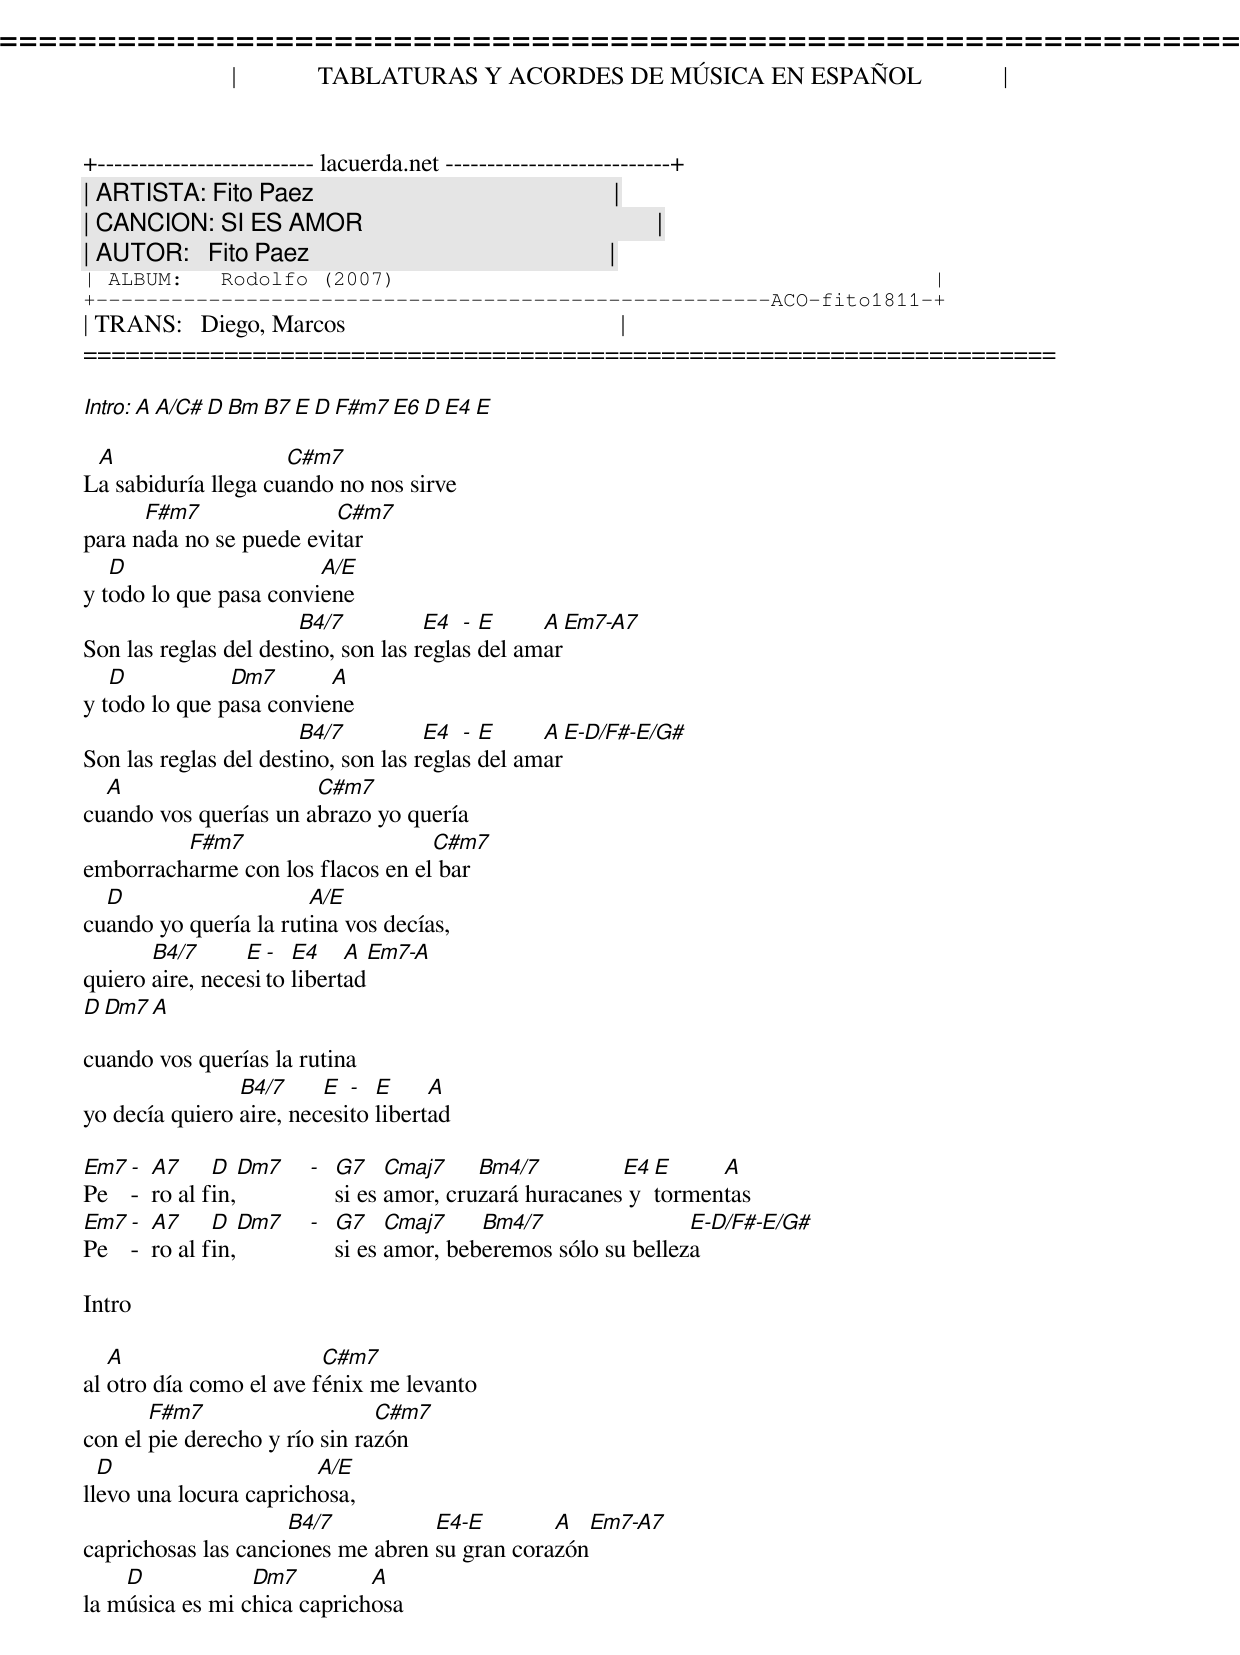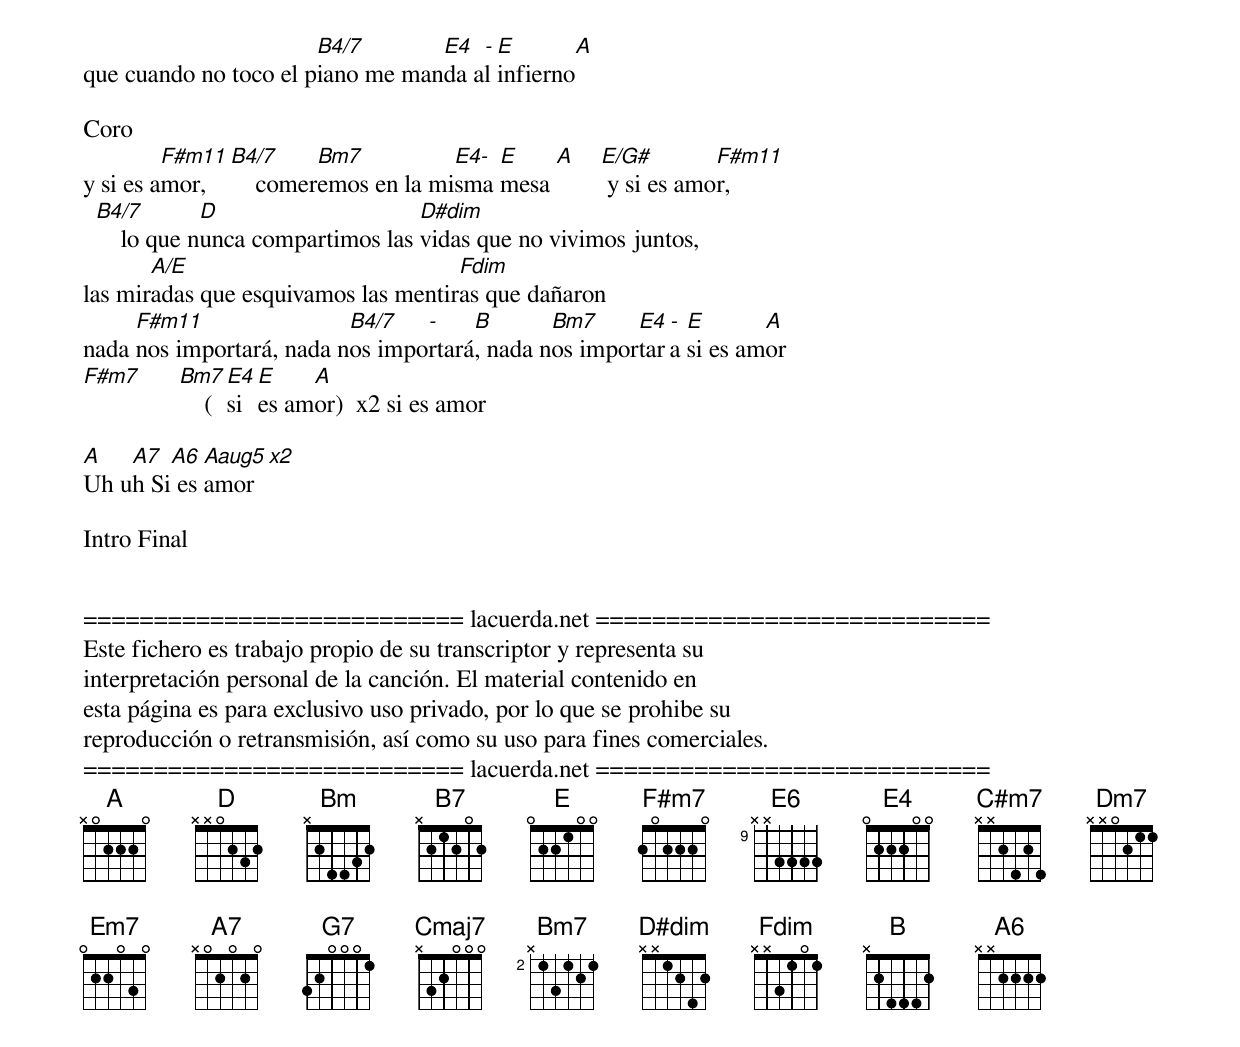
=====================================================================
|             TABLATURAS Y ACORDES DE MÚSICA EN ESPAÑOL             |
+-------------------------- lacuerda.net ---------------------------+
| ARTISTA: Fito Paez                                                |
| CANCION: SI ES AMOR                                               |
| AUTOR:   Fito Paez                                                |
| ALBUM:   Rodolfo (2007)                                           |
+------------------------------------------------------ACO-fito1811-+
| TRANS:   Diego, Marcos                                            |
=====================================================================

Intro: A  A/C#  D  Bm  B7  E  D  F#m7 E6 D  E4 E

 A                   C#m7
La sabiduría llega cuando no nos sirve
      F#m7               C#m7
para nada no se puede evitar
   D                    A/E
y todo lo que pasa conviene
                       B4/7          E4  - E     A   Em7-A7
Son las reglas del destino, son las reglas del amar
   D           Dm7       A
y todo lo que pasa conviene
                       B4/7          E4  - E     A  E-D/F#-E/G#
Son las reglas del destino, son las reglas del amar
  A                    C#m7
cuando vos querías un abrazo yo quería
         F#m7                     C#m7
emborracharme con los flacos en el bar
  D                    A/E
cuando yo quería la rutina vos decías,
       B4/7      E -  E4    A   Em7-A
quiero aire, necesito libertad
  D            Dm7        A

cuando vos querías la rutina
                B4/7     E  -  E     A
yo decía quiero aire, necesito libertad

Em7 -  A7     D  Dm7 - G7    Cmaj7    Bm4/7         E4 E     A
Pe  -  ro al fin,      si es amor, cruzará huracanes y tormentas
Em7 -  A7     D  Dm7 - G7    Cmaj7    Bm4/7                E-D/F#-E/G#
Pe  -  ro al fin,      si es amor, beberemos sólo su belleza

Intro

   A                     C#m7
al otro día como el ave fénix me levanto
       F#m7                    C#m7
con el pie derecho y río sin razón
  D                     A/E
llevo una locura caprichosa,
                     B4/7          E4-E        A     Em7-A7
caprichosas las canciones me abren su gran corazón
    D            Dm7         A
la música es mi chica caprichosa
                       B4/7       E4  - E          A
que cuando no toco el piano me manda al infierno

Coro
         F#m11  B4/7     Bm7          E4- E    A   E/G#        F#m11
y si es amor,       comeremos en la misma mesa      y si es amor,
  B4/7        D                    D#dim
      lo que nunca compartimos las vidas que no vivimos juntos,
       A/E                           Fdim
las miradas que esquivamos las mentiras que dañaron
     F#m11                B4/7   -    B       Bm7     E4 - E       A
nada nos importará, nada nos importará, nada nos importara si es amor
F#m7  Bm7  E4 E    A
          (si es amor)  x2 si es amor

A   A7  A6  Aaug5  x2
Uh uh Si es amor

Intro Final


=========================== lacuerda.net ============================
Este fichero es trabajo propio de su transcriptor y representa su
interpretación personal de la canción. El material contenido en
esta página es para exclusivo uso privado, por lo que se prohibe su
reproducción o retransmisión, así como su uso para fines comerciales.
=========================== lacuerda.net ============================
